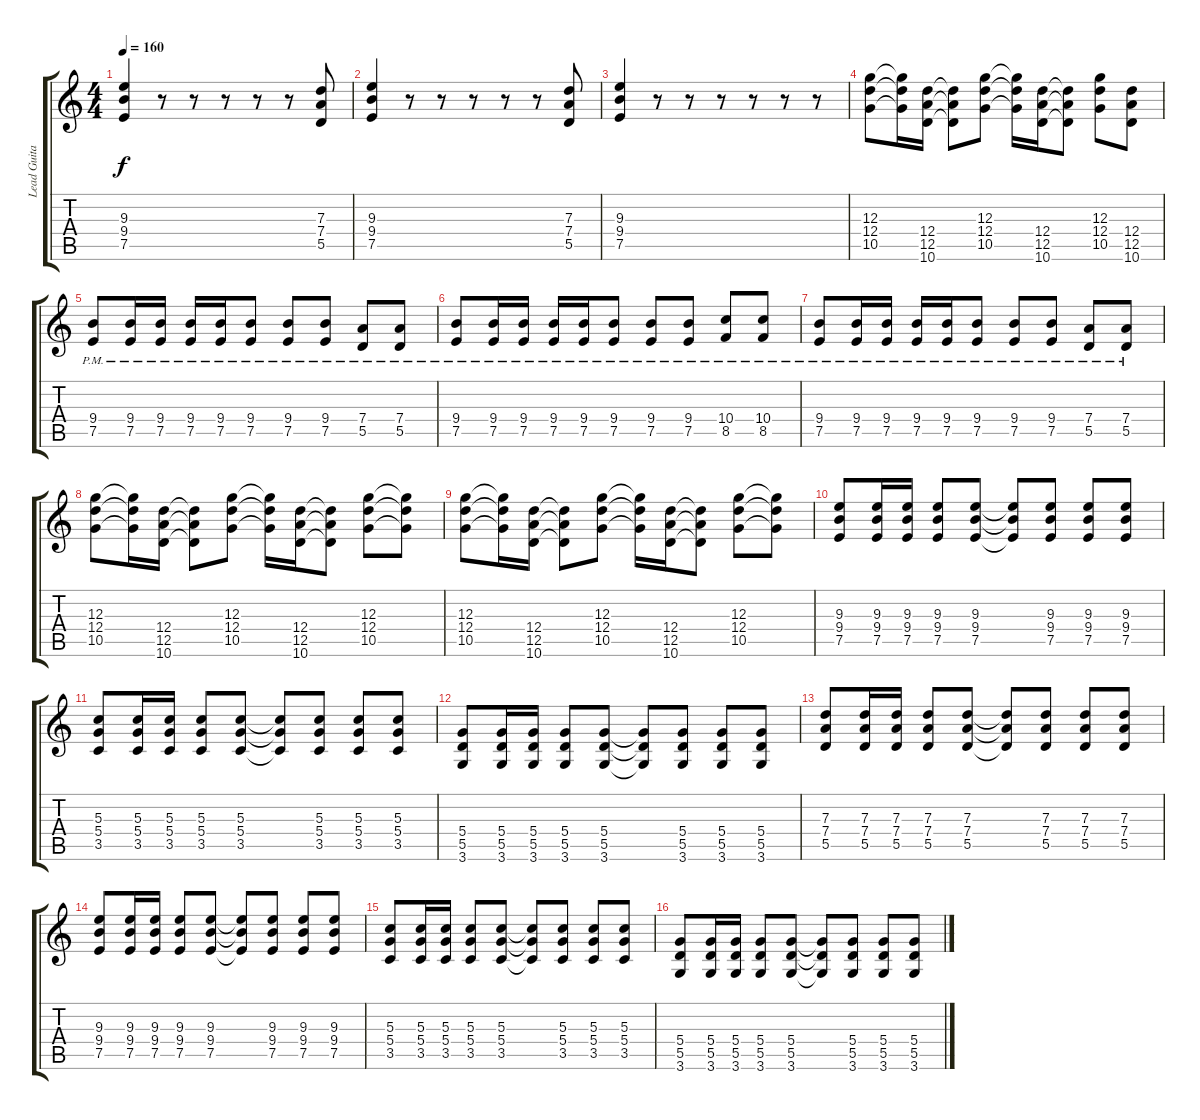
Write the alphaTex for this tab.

\track ("Lead Guitar (Noodles)" "Lead Guita") {instrument distortionguitar}
\staff {score tabs}
\tuning (E4 B3 G3 D3 A2 E2) {hide}
\ts (4 4)
\tempo 160
\clef g2
\ks c
(9.3 9.4 7.5).4{dy f} r.8 r.8 r.8 r.8 r.8 (7.3 7.4 5.5).8 |
(9.3 9.4 7.5).4 r.8 r.8 r.8 r.8 r.8 (7.3 7.4 5.5).8 |
(9.3 9.4 7.5).4 r.8 r.8 r.8 r.8 r.8 r.8 |
(12.3 12.4 10.5).8 (12.3{t} 12.4{t} 10.5{t}).16 (12.4 12.5 10.6).16 (12.4{t} 12.5{t} 10.6{t}).8 (12.3 12.4 10.5).8 (12.3{t} 12.4{t} 10.5{t}).16 (12.4 12.5 10.6).16 (12.4{t} 12.5{t} 10.6{t}).8 (12.3 12.4 10.5).8 (12.4 12.5 10.6).8 |
(9.4{pm} 7.5{pm}).8 (9.4{pm} 7.5{pm}).16 (9.4{pm} 7.5{pm}).16 (9.4{pm} 7.5{pm}).16 (9.4{pm} 7.5{pm}).16 (9.4{pm} 7.5{pm}).8 (9.4{pm} 7.5{pm}).8 (9.4{pm} 7.5{pm}).8 (7.4{pm} 5.5{pm}).8 (7.4{pm} 5.5{pm}).8 |
(9.4{pm} 7.5{pm}).8 (9.4{pm} 7.5{pm}).16 (9.4{pm} 7.5{pm}).16 (9.4{pm} 7.5{pm}).16 (9.4{pm} 7.5{pm}).16 (9.4{pm} 7.5{pm}).8 (9.4{pm} 7.5{pm}).8 (9.4{pm} 7.5{pm}).8 (10.4{pm} 8.5{pm}).8 (10.4{pm} 8.5{pm}).8 |
(9.4{pm} 7.5{pm}).8 (9.4{pm} 7.5{pm}).16 (9.4{pm} 7.5{pm}).16 (9.4{pm} 7.5{pm}).16 (9.4{pm} 7.5{pm}).16 (9.4{pm} 7.5{pm}).8 (9.4{pm} 7.5{pm}).8 (9.4{pm} 7.5{pm}).8 (7.4{pm} 5.5{pm}).8 (7.4{pm} 5.5{pm}).8 |
(12.3 12.4 10.5).8 (12.3{t} 12.4{t} 10.5{t}).16 (12.4 12.5 10.6).16 (12.4{t} 12.5{t} 10.6{t}).8 (12.3 12.4 10.5).8 (12.3{t} 12.4{t} 10.5{t}).16 (12.4 12.5 10.6).16 (12.4{t} 12.5{t} 10.6{t}).8 (12.3 12.4 10.5).8 (12.3{t} 12.4{t} 10.5{t}).8 |
(12.3 12.4 10.5).8 (12.3{t} 12.4{t} 10.5{t}).16 (12.4 12.5 10.6).16 (12.4{t} 12.5{t} 10.6{t}).8 (12.3 12.4 10.5).8 (12.3{t} 12.4{t} 10.5{t}).16 (12.4 12.5 10.6).16 (12.4{t} 12.5{t} 10.6{t}).8 (12.3 12.4 10.5).8 (12.3{t} 12.4{t} 10.5{t}).8 |
(9.3 9.4 7.5).8 (9.3 9.4 7.5).16 (9.3 9.4 7.5).16 (9.3 9.4 7.5).8 (9.3 9.4 7.5).8 (9.3{t} 9.4{t} 7.5{t}).8 (9.3 9.4 7.5).8 (9.3 9.4 7.5).8 (9.3 9.4 7.5).8 |
(5.3 5.4 3.5).8 (5.3 5.4 3.5).16 (5.3 5.4 3.5).16 (5.3 5.4 3.5).8 (5.3 5.4 3.5).8 (5.3{t} 5.4{t} 3.5{t}).8 (5.3 5.4 3.5).8 (5.3 5.4 3.5).8 (5.3 5.4 3.5).8 |
(5.4 5.5 3.6).8 (5.4 5.5 3.6).16 (5.4 5.5 3.6).16 (5.4 5.5 3.6).8 (5.4 5.5 3.6).8 (5.4{t} 5.5{t} 3.6{t}).8 (5.4 5.5 3.6).8 (5.4 5.5 3.6).8 (5.4 5.5 3.6).8 |
(7.3 7.4 5.5).8 (7.3 7.4 5.5).16 (7.3 7.4 5.5).16 (7.3 7.4 5.5).8 (7.3 7.4 5.5).8 (7.3{t} 7.4{t} 5.5{t}).8 (7.3 7.4 5.5).8 (7.3 7.4 5.5).8 (7.3 7.4 5.5).8 |
(9.3 9.4 7.5).8 (9.3 9.4 7.5).16 (9.3 9.4 7.5).16 (9.3 9.4 7.5).8 (9.3 9.4 7.5).8 (9.3{t} 9.4{t} 7.5{t}).8 (9.3 9.4 7.5).8 (9.3 9.4 7.5).8 (9.3 9.4 7.5).8 |
(5.3 5.4 3.5).8 (5.3 5.4 3.5).16 (5.3 5.4 3.5).16 (5.3 5.4 3.5).8 (5.3 5.4 3.5).8 (5.3{t} 5.4{t} 3.5{t}).8 (5.3 5.4 3.5).8 (5.3 5.4 3.5).8 (5.3 5.4 3.5).8 |
(5.4 5.5 3.6).8 (5.4 5.5 3.6).16 (5.4 5.5 3.6).16 (5.4 5.5 3.6).8 (5.4 5.5 3.6).8 (5.4{t} 5.5{t} 3.6{t}).8 (5.4 5.5 3.6).8 (5.4 5.5 3.6).8 (5.4 5.5 3.6).8
